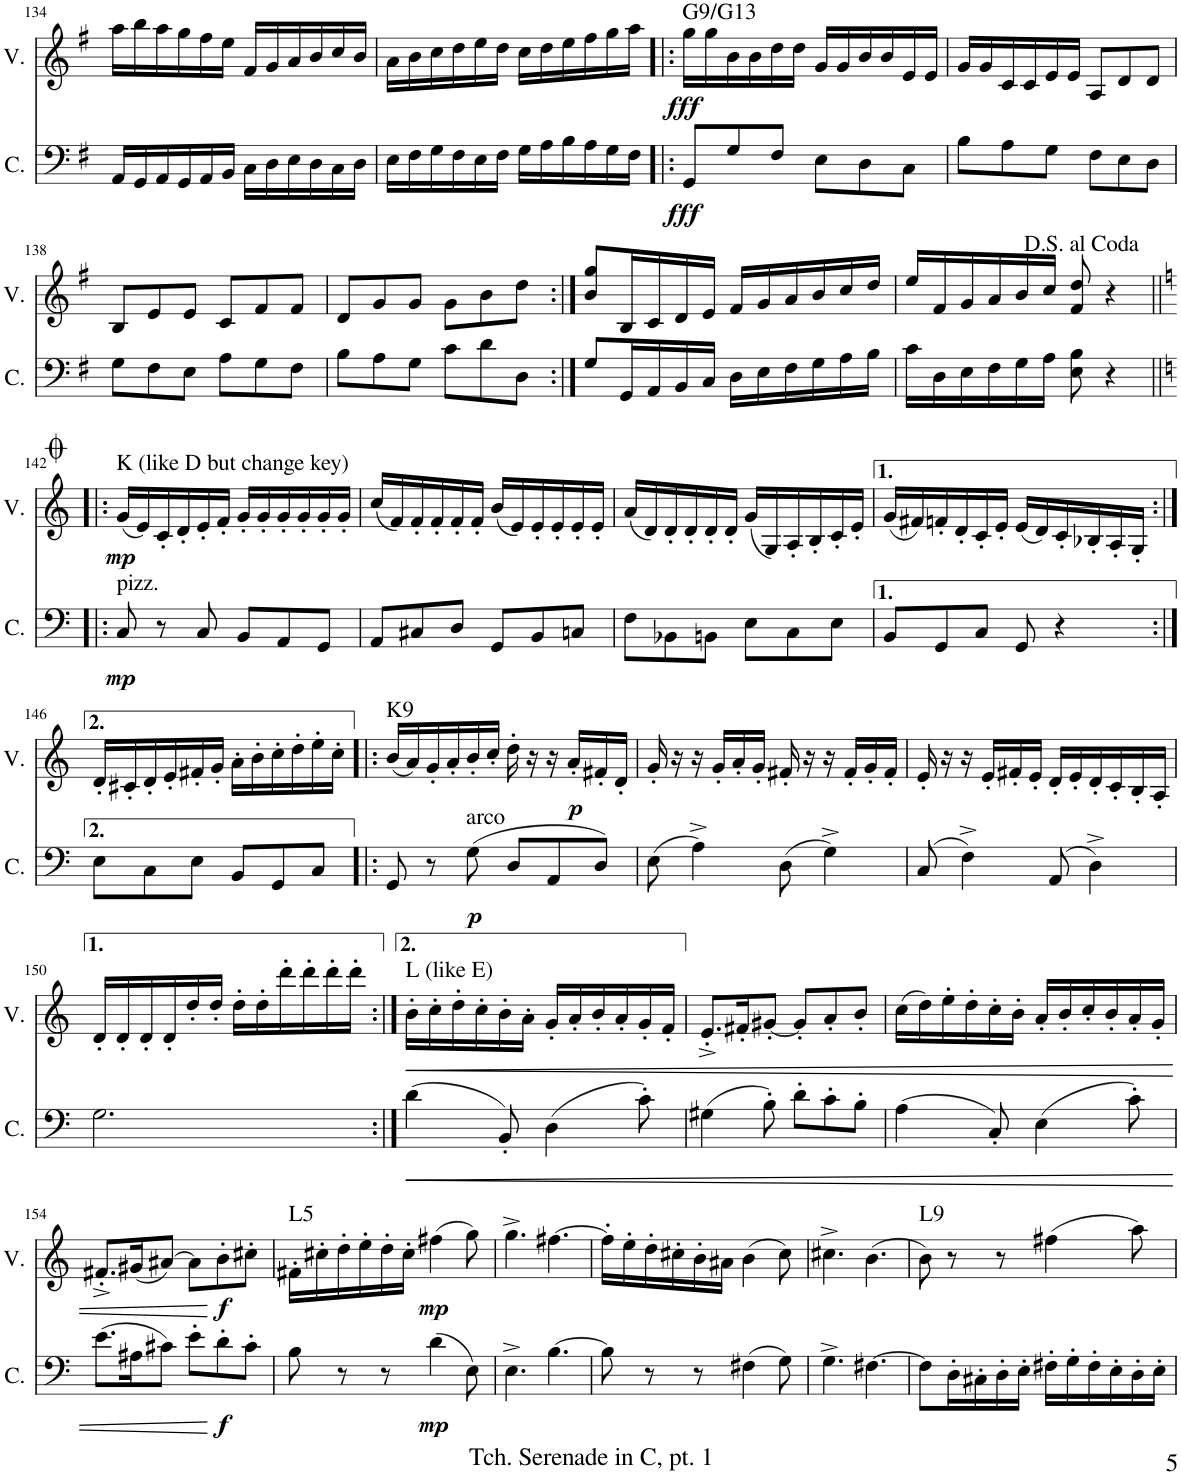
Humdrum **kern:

**kern	**dynam	**kern	**dynam
*part2	*part2	*part1	*part1
*staff2	*staff2	*staff1	*staff1
*I"Cello	*	*I"Vln.	*
*I'C.	*	*I'V.	*
!!LO:PB:g=z
*clefF4	*	*clefG2	*
*k[f#]	*	*k[f#]	*
*M6/8	*	*M6/8	*
=134	=134	=134	=134
16AA/LL	.	16aa\LL	.
16GG/	.	16bb\	.
16AA/	.	16aa\	.
16GG/	.	16gg\	.
16AA/	.	16ff#\	.
16BB/JJ	.	16ee\JJ	.
16C\LL	.	16f#/LL	.
16D\	.	16g/	.
16E\	.	16a/	.
16D\	.	16b/	.
16C\	.	16cc/	.
16D\JJ	.	16b/JJ	.
=135	=135	=135	=135
16E\LL	.	16a\LL	.
16F#\	.	16b\	.
16G\	.	16cc\	.
16F#\	.	16dd\	.
16E\	.	16ee\	.
16F#\JJ	.	16dd\JJ	.
16G\LL	.	16cc\LL	.
16A\	.	16dd\	.
16B\	.	16ee\	.
16A\	.	16ff#\	.
16G\	.	16gg\	.
16F#\JJ	.	16aa\JJ	.
=136!|:	=136!|:	=136!|:	=136!|:
!	!	!LO:TX:a:t=G9/G13	!
!	!LO:DY:b	!	!LO:DY:b
8GG/L	fff	16gg\LL	fff
.	.	16gg\	.
8G/	.	16b\	.
.	.	16b\	.
8F#/J	.	16dd\	.
.	.	16dd\JJ	.
8E\L	.	16g/LL	.
.	.	16g/	.
8D\	.	16b/	.
.	.	16b/	.
8C\J	.	16e/	.
.	.	16e/JJ	.
=137	=137	=137	=137
8B\L	.	16g/LL	.
.	.	16g/	.
8A\	.	16c/	.
.	.	16c/	.
8G\J	.	16e/	.
.	.	16e/JJ	.
8F#\L	.	8A/L	.
8E\	.	8d/	.
8D\J	.	8d/J	.
!!LO:LB:g=z
=138	=138	=138	=138
8G\L	.	8B/L	.
8F#\	.	8e/	.
8E\J	.	8e/J	.
8A\L	.	8c/L	.
8G\	.	8f#/	.
8F#\J	.	8f#/J	.
=139	=139	=139	=139
8B\L	.	8d/L	.
8A\	.	8g/	.
8G\J	.	8g/J	.
8c\L	.	8g\L	.
8d\	.	8b\	.
8D\J	.	8dd\J	.
=140:|!	=140:|!	=140:|!	=140:|!
8G/L	.	8b/ 8gg/L	.
16GG/L	.	16B/L	.
16AA/	.	16c/	.
16BB/	.	16d/	.
16C/JJ	.	16e/JJ	.
16D\LL	.	16f#/LL	.
16E\	.	16g/	.
16F#\	.	16a/	.
16G\	.	16b/	.
16A\	.	16cc/	.
16B\JJ	.	16dd/JJ	.
=141	=141	=141	=141
16c\LL	.	16ee/LL	.
16D\	.	16f#/	.
16E\	.	16g/	.
16F#\	.	16a/	.
16G\	.	16b/	.
16A\JJ	.	16cc/JJ	.
8E\ 8B\	.	8f#/ 8dd/	.
4r	.	4r	.
!!LO:LB:g=z
=142!|:	=142!|:	=142!|:	=142!|:
*k[]	*	*k[]	*
!	!	!LO:TX:a:t=K (like D but change key)	!
!LO:TX:a:t=pizz.	!	!	!
!	!LO:DY:b	!	!LO:DY:b
8C/	mp	(16g/LL	mp
.	.	16e/)	.
8r	.	16c'/	.
.	.	16d'/	.
8C/	.	16e'/	.
.	.	16f'/JJ	.
8BB/L	.	16g'/LL	.
.	.	16g'/	.
8AA/	.	16g'/	.
.	.	16g'/	.
8GG/J	.	16g'/	.
.	.	16g'/JJ	.
=143	=143	=143	=143
8AA/L	.	(16cc/LL	.
.	.	16f/)	.
8C#X/	.	16f'/	.
.	.	16f'/	.
8D/J	.	16f'/	.
.	.	16f'/JJ	.
8GG/L	.	(16b/LL	.
.	.	16e/)	.
8BB/	.	16e'/	.
.	.	16e'/	.
8Cn/J	.	16e'/	.
.	.	16e'/JJ	.
=144	=144	=144	=144
8F\L	.	(16a/LL	.
.	.	16d/)	.
8BB-X\	.	16d'/	.
.	.	16d'/	.
8BBn\J	.	16d'/	.
.	.	16d'/JJ	.
8E\L	.	(16g/LL	.
.	.	16G/)	.
8C\	.	16A'/	.
.	.	16B'/	.
8E\J	.	16c'/	.
.	.	16e'/JJ	.
=145	=145	=145	=145
8BB/L	.	(16g/LL	.
.	.	16f#X/)	.
8GG/	.	16fn'/	.
.	.	16d'/	.
8C/J	.	16c'/	.
.	.	16e'/JJ	.
8GG/	.	(16e/LL	.
.	.	16d/)	.
4r	.	16c'/	.
.	.	16B-X'/	.
.	.	16A'/	.
.	.	16G'/JJ	.
!!LO:LB:g=z
=146:|!	=146:|!	=146:|!	=146:|!
8E\L	.	16d'/LL	.
.	.	16c#X'/	.
8C\	.	16d'/	.
.	.	16e'/	.
8E\J	.	16f#X'/	.
.	.	16g'/JJ	.
8BB/L	.	16a'\LL	.
.	.	16b'\	.
8GG/	.	16cc'\	.
.	.	16dd'\	.
8C/J	.	16ee'\	.
.	.	16cc'\JJ	.
=147!|:	=147!|:	=147!|:	=147!|:
!	!	!LO:TX:a:t=K9	!
8GG/	.	(16b/LL	.
.	.	16a/)	.
8r	.	16g'/	.
.	.	16a'/	.
!LO:TX:a:t=arco	!	!	!
!	!LO:DY:b	!	!
(8G\	p	16b'/	.
.	.	16cc'/JJ	.
8D/L	.	16dd'\	.
.	.	16r	.
8AA/	.	16r	.
!	!	!	!LO:DY:b
.	.	16a'/LL	p
8D/J)	.	16f#X'/	.
.	.	16d'/JJ	.
=148	=148	=148	=148
(8E\	.	16g'/	.
.	.	16r	.
4A^\)	.	16r	.
.	.	16g'/LL	.
.	.	16a'/	.
.	.	16g'/JJ	.
(8D\	.	16f#X'/	.
.	.	16r	.
4G^\)	.	16r	.
.	.	16f#'/LL	.
.	.	16g'/	.
.	.	16f#'/JJ	.
=149	=149	=149	=149
(8C/	.	16e'/	.
.	.	16r	.
4F^\)	.	16r	.
.	.	16e'/LL	.
.	.	16f#X'/	.
.	.	16e'/JJ	.
(8AA/	.	16d'/LL	.
.	.	16e'/	.
4D^\)	.	16d'/	.
.	.	16c'/	.
.	.	16B'/	.
.	.	16A'/JJ	.
!!LO:LB:g=z
=150	=150	=150	=150
2.G\	.	16d'/LL	.
.	.	16d'/	.
.	.	16d'/	.
.	.	16d'/	.
.	.	16dd'/	.
.	.	16dd'/JJ	.
.	.	16dd'\LL	.
.	.	16dd'\	.
.	.	16ddd'\	.
.	.	16ddd'\	.
.	.	16ddd'\	.
.	.	16ddd'\JJ	.
=151:|!	=151:|!	=151:|!	=151:|!
!	!	!LO:TX:a:t=L (like E)	!
!	!LO:HP:b	!	!LO:HP:b
(4d\	<	16b'\LL	<
.	.	16cc'\	.
.	.	16dd'\	.
.	.	16cc'\	.
8BB'/)	.	16b'\	.
.	.	16a'\JJ	.
(4D\	.	16g'/LL	.
.	.	16a'/	.
.	.	16b'/	.
.	.	16a'/	.
8c'\)	.	16g'/	.
.	.	16f'/JJ	.
=152	=152	=152	=152
(4G#X\	.	8.e'^/L	.
.	.	16f#X'/K	.
8B'\)	.	[8g#X'/J	.
8d'\L	.	8g#'/L]	.
8c'\	.	8a'/	.
8B'\J	.	8b'/J	.
=153	=153	=153	=153
(4A\	.	(16cc\LL	.
.	.	16dd\)	.
.	.	16ee'\	.
.	.	16dd'\	.
8C'/)	.	16cc'\	.
.	.	16b'\JJ	.
(4E\	.	16a'/LL	.
.	.	16b'/	.
.	.	16cc'/	.
.	.	16b'/	.
8c'\)	.	16a'/	.
.	.	16g'/JJ	.
!!LO:LB:g=z
=154	=154	=154	=154
(8.e\L	.	8.f#X'^/L	.
16A#X\K	.	(16g#X/K	.
8c#X\J)	.	[8a#X/J)	.
8e'\L	.	8a#\L]	.
!	!LO:DY:n=1:b	!	!LO:DY:n=1:b
8d'\	[ f	8b'\	[ f
8c#'\J	.	8cc#X'\J	.
=155	=155	=155	=155
!	!	!LO:TX:a:t=L5	!
8B\	.	16f#X'\LL	.
.	.	16cc#X'\	.
8r	.	16dd'\	.
.	.	16ee'\	.
8r	.	16dd'\	.
.	.	16cc#'\JJ	.
!	!LO:DY:b	!	!LO:DY:b
(4d\	mp	(4ff#X\	mp
8E\)	.	8gg\)	.
=156	=156	=156	=156
4.E^\	.	4.gg^\	.
[4.B\	.	[4.ff#X\	.
=157	=157	=157	=157
8B\]	.	16ff#'\LL]	.
.	.	16ee'\	.
8r	.	16dd'\	.
.	.	16cc#X'\	.
8r	.	16b'\	.
.	.	16a#X\JJ	.
(4F#X\	.	(4b\	.
8G\)	.	8cc#\)	.
=158	=158	=158	=158
4.G^\	.	4.cc#X^\	.
[4.F#X\	.	(4.b\	.
=159	=159	=159	=159
!	!	!LO:TX:a:t=L9	!
8F#\L]	.	8b\)	.
16D'\L	.	8r	.
16C#X'\	.	.	.
16D'\	.	8r	.
16E'\JJ	.	.	.
16F#X'\LL	.	(4ff#X\	.
16G'\	.	.	.
16F#'\	.	.	.
16E'\	.	.	.
16D'\	.	8aa\)	.
16E'\JJ	.	.	.
=	=	=	=
*-	*-	*-	*-
